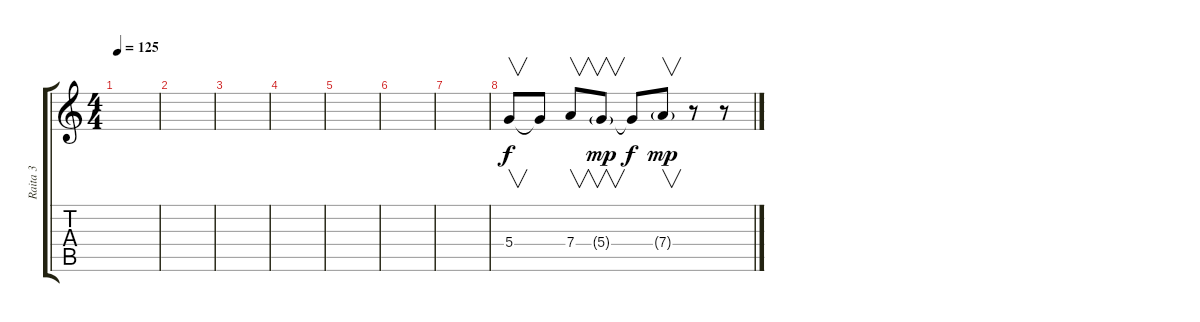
\track ("Raita 3" "Raita 3") {instrument distortionguitar}
\staff {score tabs}
\tuning (E4 B3 G3 D3 A2 E2) {hide}
\ts (4 4)
\tempo 125
\clef g2
\ks c
|
|
|
|
|
|
|
5.4.8{v} 5.4{t}.8 7.4.8{v} 5.4{g}.8{v dy mp} 5.4{t}.8{dy f} 7.4{g}.8{v dy mp} r.8 r.8
